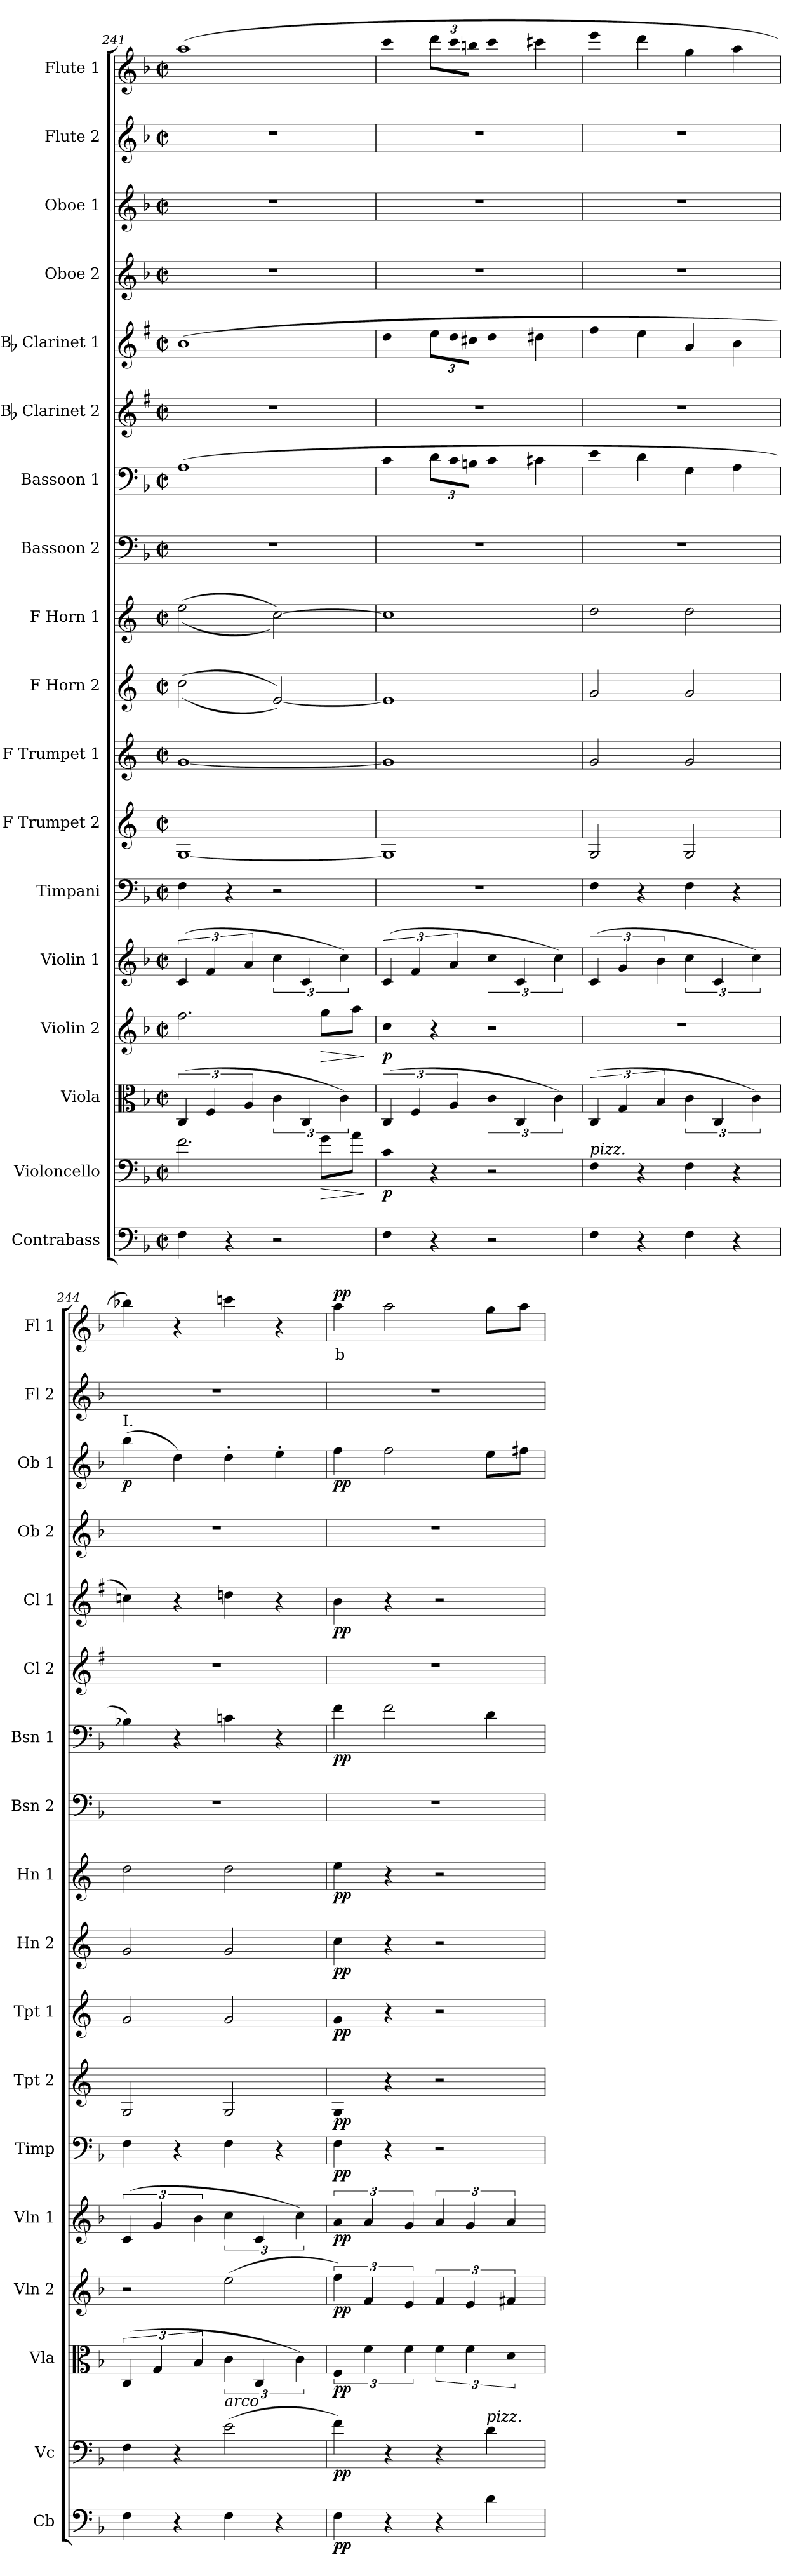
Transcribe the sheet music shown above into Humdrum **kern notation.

**kern	**dynam	**kern	**dynam	**kern	**dynam	**kern	**dynam	**kern	**dynam	**kern	**dynam	**kern	**dynam	**kern	**dynam	**kern	**dynam	**kern	**dynam	**kern	**kern	**dynam	**kern	**kern	**dynam	**kern	**kern	**dynam	**kern	**kern	**text	**dynam
*part18	*part18	*part17	*part17	*part16	*part16	*part15	*part15	*part14	*part14	*part13	*part13	*part12	*part12	*part11	*part11	*part10	*part10	*part9	*part9	*part8	*part7	*part7	*part6	*part5	*part5	*part4	*part3	*part3	*part2	*part1	*part1	*part1
*staff18	*staff18	*staff17	*staff17	*staff16	*staff16	*staff15	*staff15	*staff14	*staff14	*staff13	*staff13	*staff12	*staff12	*staff11	*staff11	*staff10	*staff10	*staff9	*staff9	*staff8	*staff7	*staff7	*staff6	*staff5	*staff5	*staff4	*staff3	*staff3	*staff2	*staff1	*staff1	*staff1
*I"Contrabass	*	*I"Violoncello	*	*I"Viola	*	*I"Violin 2	*	*I"Violin 1	*	*I"Timpani	*	*I"F Trumpet 2	*	*I"F Trumpet 1	*	*I"F Horn 2	*	*I"F Horn 1	*	*I"Bassoon 2	*I"Bassoon 1	*	*I"Bb Clarinet 2	*I"Bb Clarinet 1	*	*I"Oboe 2	*I"Oboe 1	*	*I"Flute 2	*I"Flute 1	*	*
*I'Cb	*	*I'Vc	*	*I'Vla	*	*I'Vln 2	*	*I'Vln 1	*	*I'Timp	*	*I'Tpt 2	*	*I'Tpt 1	*	*I'Hn 2	*	*I'Hn 1	*	*I'Bsn 2	*I'Bsn 1	*	*I'Cl 2	*I'Cl 1	*	*I'Ob 2	*I'Ob 1	*	*I'Fl 2	*I'Fl 1	*	*
*clefF4	*	*clefF4	*	*clefC3	*	*clefG2	*	*clefG2	*	*clefF4	*	*clefG2	*	*clefG2	*	*clefG2	*	*clefG2	*	*clefF4	*clefF4	*	*clefG2	*clefG2	*	*clefG2	*clefG2	*	*clefG2	*clefG2	*	*
*ITrd7c12	*	*	*	*	*	*	*	*	*	*	*	*ITrd-3c-5	*	*ITrd-3c-5	*	*ITrd4c7	*	*ITrd4c7	*	*	*	*	*ITrd1c2	*ITrd1c2	*	*	*	*	*	*	*	*
*k[b-]	*	*k[b-]	*	*k[b-]	*	*k[b-]	*	*k[b-]	*	*k[b-]	*	*k[b-]	*	*k[b-]	*	*k[b-]	*	*k[b-]	*	*k[b-]	*k[b-]	*	*k[b-]	*k[b-]	*	*k[b-]	*k[b-]	*	*k[b-]	*k[b-]	*	*
*M2/2	*	*M2/2	*	*M2/2	*	*M2/2	*	*M2/2	*	*M2/2	*	*M2/2	*	*M2/2	*	*M2/2	*	*M2/2	*	*M2/2	*M2/2	*	*M2/2	*M2/2	*	*M2/2	*M2/2	*	*M2/2	*M2/2	*	*
*met(c|)	*	*met(c|)	*	*met(c|)	*	*met(c|)	*	*met(c|)	*	*met(c|)	*	*met(c|)	*	*met(c|)	*	*met(c|)	*	*met(c|)	*	*met(c|)	*met(c|)	*	*met(c|)	*met(c|)	*	*met(c|)	*met(c|)	*	*met(c|)	*met(c|)	*	*
=241	=241	=241	=241	=241	=241	=241	=241	=241	=241	=241	=241	=241	=241	=241	=241	=241	=241	=241	=241	=241	=241	=241	=241	=241	=241	=241	=241	=241	=241	=241	=241	=241
4FF\	.	2.f\	.	(6C/	.	2.ff\	.	(6c/	.	4F\	.	[1c	.	[1cc	.	((2f\	.	((2a\	.	1r	(1A	.	1r	(1a	.	1r	1r	.	1r	(1aa	.	.
.	.	.	.	6F/	.	.	.	6f/	.	.	.	.	.	.	.	.	.	.	.	.	.	.	.	.	.	.	.	.	.	.	.	.
4r	.	.	.	.	.	.	.	.	.	4r	.	.	.	.	.	.	.	.	.	.	.	.	.	.	.	.	.	.	.	.	.	.
.	.	.	.	6A/	.	.	.	6a/	.	.	.	.	.	.	.	.	.	.	.	.	.	.	.	.	.	.	.	.	.	.	.	.
2r	.	.	.	6c\	.	.	.	6cc\	.	2r	.	.	.	.	.	[2A/))	.	[2f\))	.	.	.	.	.	.	.	.	.	.	.	.	.	.
.	.	.	.	6C/	.	.	.	6c/	.	.	.	.	.	.	.	.	.	.	.	.	.	.	.	.	.	.	.	.	.	.	.	.
!	!	!	!LO:HP:b	!	!	!	!LO:HP:b	!	!	!	!	!	!	!	!	!	!	!	!	!	!	!	!	!	!	!	!	!	!	!	!	!
.	.	8g\L	>	.	.	8gg\L	>	.	.	.	.	.	.	.	.	.	.	.	.	.	.	.	.	.	.	.	.	.	.	.	.	.
.	.	.	.	6c\)	.	.	.	6cc\)	.	.	.	.	.	.	.	.	.	.	.	.	.	.	.	.	.	.	.	.	.	.	.	.
.	.	8a\J	.	.	.	8aa\J	.	.	.	.	.	.	.	.	.	.	.	.	.	.	.	.	.	.	.	.	.	.	.	.	.	.
.	.	.	]	.	.	.	]	.	.	.	.	.	.	.	.	.	.	.	.	.	.	.	.	.	.	.	.	.	.	.	.	.
=242	=242	=242	=242	=242	=242	=242	=242	=242	=242	=242	=242	=242	=242	=242	=242	=242	=242	=242	=242	=242	=242	=242	=242	=242	=242	=242	=242	=242	=242	=242	=242	=242
!	!	!	!LO:DY:b	!	!	!	!LO:DY:b	!	!	!	!	!	!	!	!	!	!	!	!	!	!	!	!	!	!	!	!	!	!	!	!	!
4FF\	.	4c\	p	(6C/	.	4cc\	p	(6c/	.	1r	.	1c]	.	1cc]	.	1A]	.	1f]	.	1r	4c\	.	1r	4cc\	.	1r	1r	.	1r	4ccc\	.	.
.	.	.	.	6F/	.	.	.	6f/	.	.	.	.	.	.	.	.	.	.	.	.	.	.	.	.	.	.	.	.	.	.	.	.
*	*	*	*	*	*	*	*	*	*	*	*	*	*	*	*	*	*	*	*	*	*Xbrackettup	*	*	*Xbrackettup	*	*	*	*	*	*Xbrackettup	*	*
4r	.	4r	.	.	.	4r	.	.	.	.	.	.	.	.	.	.	.	.	.	.	12d\L	.	.	12dd\L	.	.	.	.	.	12ddd\L	.	.
.	.	.	.	6A/	.	.	.	6a/	.	.	.	.	.	.	.	.	.	.	.	.	12c\	.	.	12cc\	.	.	.	.	.	12ccc\	.	.
.	.	.	.	.	.	.	.	.	.	.	.	.	.	.	.	.	.	.	.	.	12Bn\J	.	.	12bn\J	.	.	.	.	.	12bbn\J	.	.
2r	.	2r	.	6c\	.	2r	.	6cc\	.	.	.	.	.	.	.	.	.	.	.	.	4c\	.	.	4cc\	.	.	.	.	.	4ccc\	.	.
.	.	.	.	6C/	.	.	.	6c/	.	.	.	.	.	.	.	.	.	.	.	.	.	.	.	.	.	.	.	.	.	.	.	.
.	.	.	.	.	.	.	.	.	.	.	.	.	.	.	.	.	.	.	.	.	4c#X\	.	.	4cc#X\	.	.	.	.	.	4ccc#X\	.	.
.	.	.	.	6c\)	.	.	.	6cc\)	.	.	.	.	.	.	.	.	.	.	.	.	.	.	.	.	.	.	.	.	.	.	.	.
=243	=243	=243	=243	=243	=243	=243	=243	=243	=243	=243	=243	=243	=243	=243	=243	=243	=243	=243	=243	=243	=243	=243	=243	=243	=243	=243	=243	=243	=243	=243	=243	=243
!	!	!LO:TX:i:t=pizz.	!	!	!	!	!	!	!	!	!	!	!	!	!	!	!	!	!	!	!	!	!	!	!	!	!	!	!	!	!	!
4FF\	.	4F\	.	(6C/	.	1r	.	(6c/	.	4F\	.	2c/	.	2cc/	.	2c/	.	2g\	.	1r	4e\	.	1r	4ee\	.	1r	1r	.	1r	4eee\	.	.
.	.	.	.	6G/	.	.	.	6g/	.	.	.	.	.	.	.	.	.	.	.	.	.	.	.	.	.	.	.	.	.	.	.	.
4r	.	4r	.	.	.	.	.	.	.	4r	.	.	.	.	.	.	.	.	.	.	4d\	.	.	4dd\	.	.	.	.	.	4ddd\	.	.
.	.	.	.	6B-/	.	.	.	6b-\	.	.	.	.	.	.	.	.	.	.	.	.	.	.	.	.	.	.	.	.	.	.	.	.
4FF\	.	4F\	.	6c\	.	.	.	6cc\	.	4F\	.	2c/	.	2cc/	.	2c/	.	2g\	.	.	4G\	.	.	4g/	.	.	.	.	.	4gg\	.	.
.	.	.	.	6C/	.	.	.	6c/	.	.	.	.	.	.	.	.	.	.	.	.	.	.	.	.	.	.	.	.	.	.	.	.
4r	.	4r	.	.	.	.	.	.	.	4r	.	.	.	.	.	.	.	.	.	.	4A\	.	.	4a\	.	.	.	.	.	4aa\	.	.
.	.	.	.	6c\)	.	.	.	6cc\)	.	.	.	.	.	.	.	.	.	.	.	.	.	.	.	.	.	.	.	.	.	.	.	.
!!LO:PB:g=z
=244	=244	=244	=244	=244	=244	=244	=244	=244	=244	=244	=244	=244	=244	=244	=244	=244	=244	=244	=244	=244	=244	=244	=244	=244	=244	=244	=244	=244	=244	=244	=244	=244
!	!	!	!	!	!	!	!	!	!	!	!	!	!	!	!	!	!	!	!	!	!	!	!	!	!	!	!LO:TX:a:t=I.	!	!	!	!	!
!	!	!	!	!	!	!	!	!	!	!	!	!	!	!	!	!	!	!	!	!	!	!	!	!	!	!	!	!LO:DY:b	!	!	!	!
4FF\	.	4F\	.	(6C/	.	2r	.	(6c/	.	4F\	.	2c/	.	2cc/	.	2c/	.	2g\	.	1r	4B-X\)	.	1r	4b-X\)	.	1r	(4bb-\	p	1r	4bb-X\)	.	.
.	.	.	.	6G/	.	.	.	6g/	.	.	.	.	.	.	.	.	.	.	.	.	.	.	.	.	.	.	.	.	.	.	.	.
4r	.	4r	.	.	.	.	.	.	.	4r	.	.	.	.	.	.	.	.	.	.	4r	.	.	4r	.	.	4dd\)	.	.	4r	.	.
.	.	.	.	6B-/	.	.	.	6b-\	.	.	.	.	.	.	.	.	.	.	.	.	.	.	.	.	.	.	.	.	.	.	.	.
!	!	!LO:TX:a:i:t=arco	!	!	!	!	!	!	!	!	!	!	!	!	!	!	!	!	!	!	!	!	!	!	!	!	!	!	!	!	!	!
4FF\	.	(2e\	.	6c\	.	(2ee\	.	6cc\	.	4F\	.	2c/	.	2cc/	.	2c/	.	2g\	.	.	4cn\	.	.	4ccn\	.	.	4dd'\	.	.	4cccn\	.	.
.	.	.	.	6C/	.	.	.	6c/	.	.	.	.	.	.	.	.	.	.	.	.	.	.	.	.	.	.	.	.	.	.	.	.
4r	.	.	.	.	.	.	.	.	.	4r	.	.	.	.	.	.	.	.	.	.	4r	.	.	4r	.	.	4ee'\	.	.	4r	.	.
.	.	.	.	6c\)	.	.	.	6cc\)	.	.	.	.	.	.	.	.	.	.	.	.	.	.	.	.	.	.	.	.	.	.	.	.
=245	=245	=245	=245	=245	=245	=245	=245	=245	=245	=245	=245	=245	=245	=245	=245	=245	=245	=245	=245	=245	=245	=245	=245	=245	=245	=245	=245	=245	=245	=245	=245	=245
!	!LO:DY:b	!	!LO:DY:b	!	!LO:DY:b	!	!LO:DY:b	!	!LO:DY:b	!	!LO:DY:b	!	!LO:DY:b	!	!LO:DY:b	!	!LO:DY:b	!	!LO:DY:b	!	!	!LO:DY:b	!	!	!LO:DY:b	!	!	!LO:DY:b	!	!	!LO:LY:b:color=#FF0000	!LO:DY:b
4FF\	pp	4f\)	pp	6F/	pp	6ff\)	pp	6a/	pp	4F\	pp	4c/	pp	4cc/	pp	4f\	pp	4a\	pp	1r	4f\	pp	1r	4a\	pp	1r	4ff\	pp	1r	4aa\	b	pp
.	.	.	.	6f\	.	6f/	.	6a/	.	.	.	.	.	.	.	.	.	.	.	.	.	.	.	.	.	.	.	.	.	.	.	.
4r	.	4r	.	.	.	.	.	.	.	4r	.	4r	.	4r	.	4r	.	4r	.	.	2f\	.	.	4r	.	.	2ff\	.	.	2aa\	.	.
.	.	.	.	6f\	.	6e/	.	6g/	.	.	.	.	.	.	.	.	.	.	.	.	.	.	.	.	.	.	.	.	.	.	.	.
4r	.	4r	.	6f\	.	6f/	.	6a/	.	2r	.	2r	.	2r	.	2r	.	2r	.	.	.	.	.	2r	.	.	.	.	.	.	.	.
.	.	.	.	6f\	.	6e/	.	6g/	.	.	.	.	.	.	.	.	.	.	.	.	.	.	.	.	.	.	.	.	.	.	.	.
!	!	!LO:TX:a:i:t=pizz.	!	!	!	!	!	!	!	!	!	!	!	!	!	!	!	!	!	!	!	!	!	!	!	!	!	!	!	!	!	!
4D\	.	4d\	.	.	.	.	.	.	.	.	.	.	.	.	.	.	.	.	.	.	4d\	.	.	.	.	.	8ee\L	.	.	8gg\L	.	.
.	.	.	.	6d\	.	6f#X/	.	6a/	.	.	.	.	.	.	.	.	.	.	.	.	.	.	.	.	.	.	.	.	.	.	.	.
.	.	.	.	.	.	.	.	.	.	.	.	.	.	.	.	.	.	.	.	.	.	.	.	.	.	.	8ff#X\J	.	.	8aa\J	.	.
=	=	=	=	=	=	=	=	=	=	=	=	=	=	=	=	=	=	=	=	=	=	=	=	=	=	=	=	=	=	=	=	=
*-	*-	*-	*-	*-	*-	*-	*-	*-	*-	*-	*-	*-	*-	*-	*-	*-	*-	*-	*-	*-	*-	*-	*-	*-	*-	*-	*-	*-	*-	*-	*-	*-
